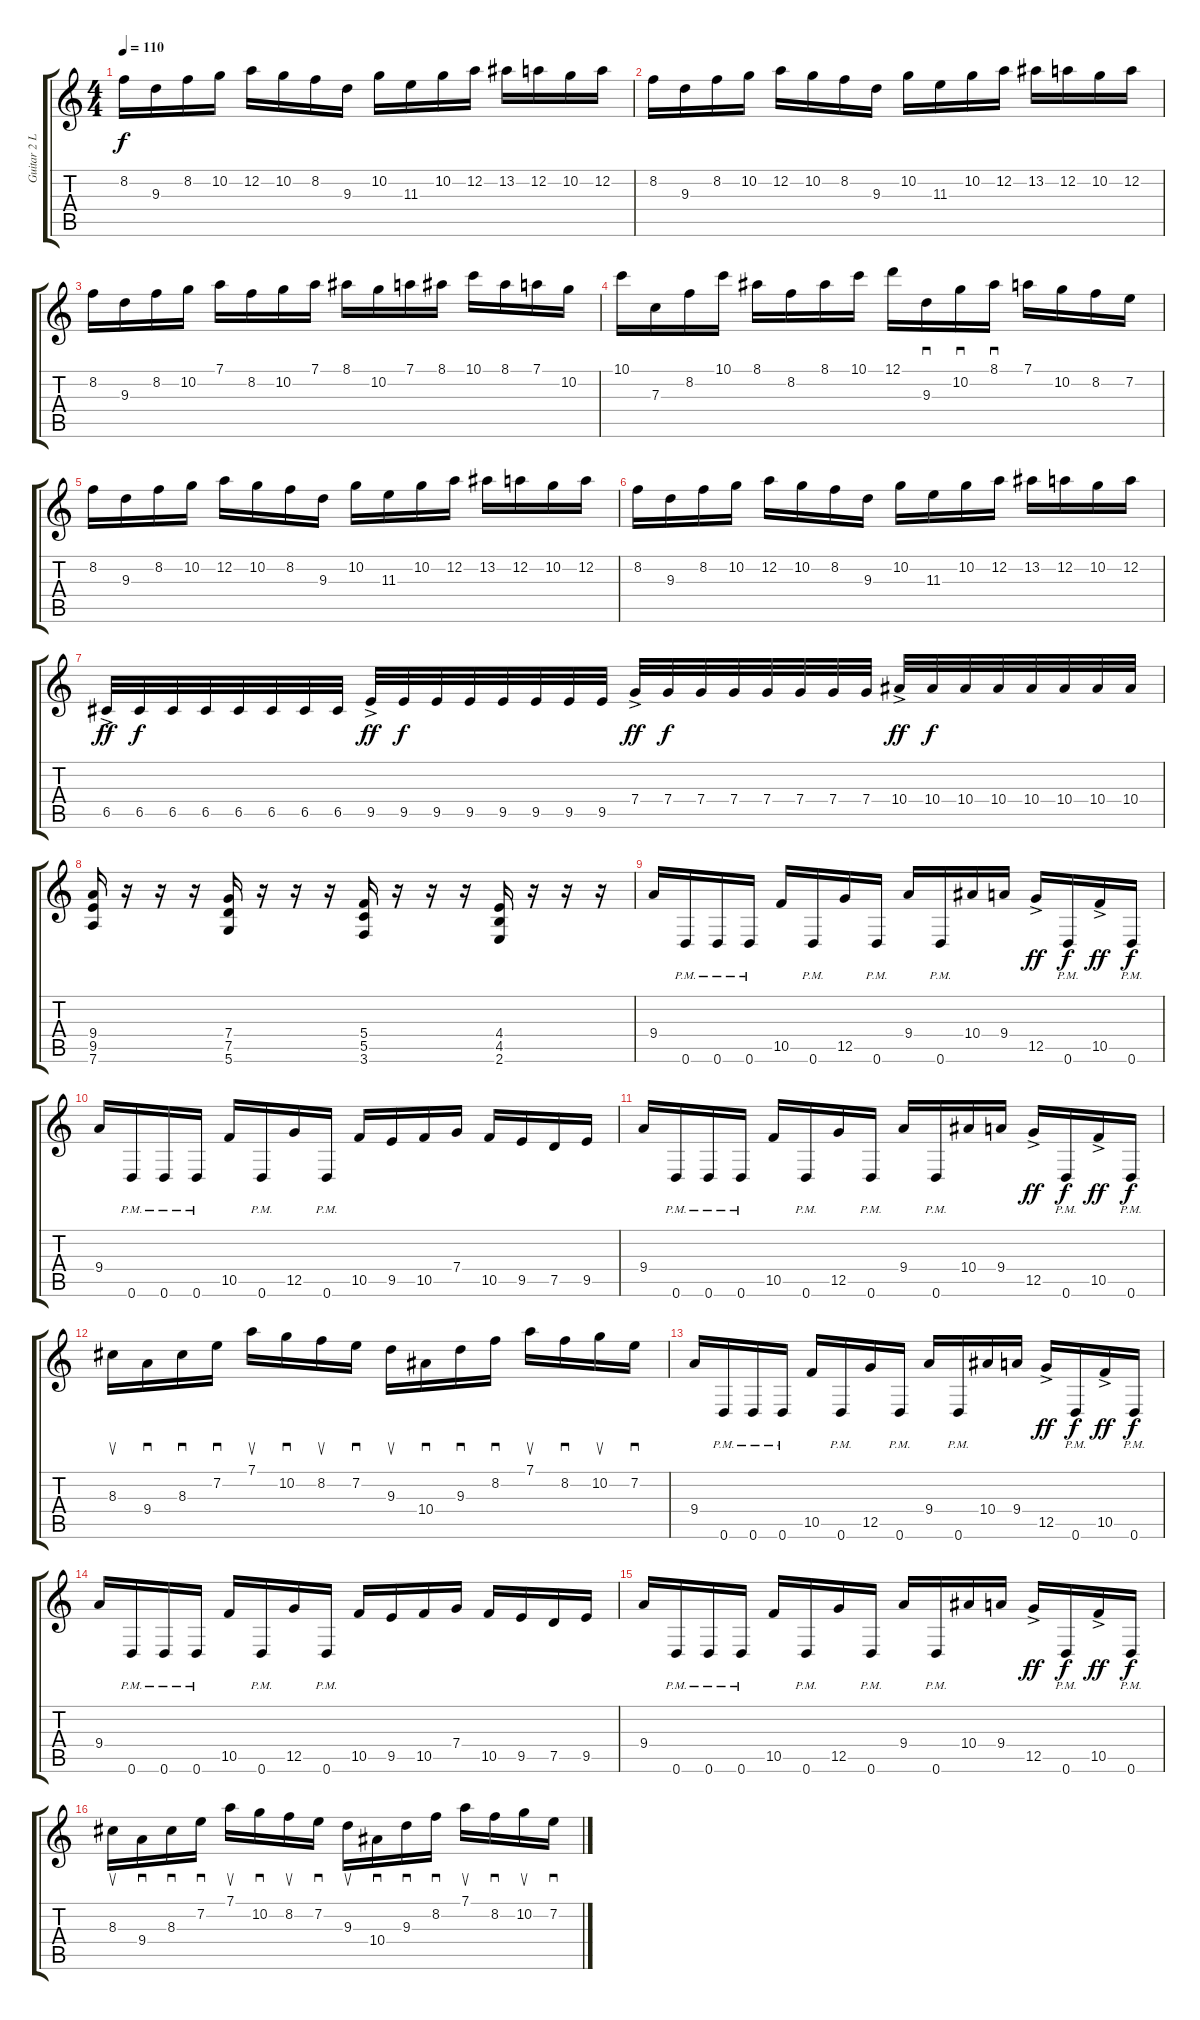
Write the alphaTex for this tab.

\track ("Guitar 2 Lead - Harmony" "Guitar 2 L") {instrument distortionguitar}
\staff {score tabs}
\tuning (D4 A3 F3 C3 G2 D2) {hide}
\ts (4 4)
\tempo 110
\clef g2
\ks c
8.2.16{dy f} 9.3.16 8.2.16 10.2.16 12.2.16 10.2.16 8.2.16 9.3.16 10.2.16 11.3.16 10.2.16 12.2.16 13.2.16 12.2.16 10.2.16 12.2.16 |
8.2.16 9.3.16 8.2.16 10.2.16 12.2.16 10.2.16 8.2.16 9.3.16 10.2.16 11.3.16 10.2.16 12.2.16 13.2.16 12.2.16 10.2.16 12.2.16 |
8.2.16 9.3.16 8.2.16 10.2.16 7.1.16 8.2.16 10.2.16 7.1.16 8.1.16 10.2.16 7.1.16 8.1.16 10.1.16 8.1.16 7.1.16 10.2.16 |
10.1.16 7.3.16 8.2.16 10.1.16 8.1.16 8.2.16 8.1.16 10.1.16 12.1.16 9.3.16{sd} 10.2.16{sd} 8.1.16{sd} 7.1.16 10.2.16 8.2.16 7.2.16 |
8.2.16 9.3.16 8.2.16 10.2.16 12.2.16 10.2.16 8.2.16 9.3.16 10.2.16 11.3.16 10.2.16 12.2.16 13.2.16 12.2.16 10.2.16 12.2.16 |
8.2.16 9.3.16 8.2.16 10.2.16 12.2.16 10.2.16 8.2.16 9.3.16 10.2.16 11.3.16 10.2.16 12.2.16 13.2.16 12.2.16 10.2.16 12.2.16 |
6.5{ac}.32{dy ff} 6.5.32{dy f} 6.5.32 6.5.32 6.5.32 6.5.32 6.5.32 6.5.32 9.5{ac}.32{dy ff} 9.5.32{dy f} 9.5.32 9.5.32 9.5.32 9.5.32 9.5.32 9.5.32 7.4{ac}.32{dy ff} 7.4.32{dy f} 7.4.32 7.4.32 7.4.32 7.4.32 7.4.32 7.4.32 10.4{ac}.32{dy ff} 10.4.32{dy f} 10.4.32 10.4.32 10.4.32 10.4.32 10.4.32 10.4.32 |
(9.4 9.5 7.6).16 r.16 r.16 r.16 (7.4 7.5 5.6).16 r.16 r.16 r.16 (5.4 5.5 3.6).16 r.16 r.16 r.16 (4.4 4.5 2.6).16 r.16 r.16 r.16 |
9.4.16 0.6{pm}.16 0.6{pm}.16 0.6{pm}.16 10.5.16 0.6{pm}.16 12.5.16 0.6{pm}.16 9.4.16 0.6{pm}.16 10.4.16 9.4.16 12.5{ac}.16{dy ff} 0.6{pm}.16{dy f} 10.5{ac}.16{dy ff} 0.6{pm}.16{dy f} |
9.4.16 0.6{pm}.16 0.6{pm}.16 0.6{pm}.16 10.5.16 0.6{pm}.16 12.5.16 0.6{pm}.16 10.5.16 9.5.16 10.5.16 7.4.16 10.5.16 9.5.16 7.5.16 9.5.16 |
9.4.16 0.6{pm}.16 0.6{pm}.16 0.6{pm}.16 10.5.16 0.6{pm}.16 12.5.16 0.6{pm}.16 9.4.16 0.6{pm}.16 10.4.16 9.4.16 12.5{ac}.16{dy ff} 0.6{pm}.16{dy f} 10.5{ac}.16{dy ff} 0.6{pm}.16{dy f} |
8.3.16{su} 9.4.16{sd} 8.3.16{sd} 7.2.16{sd} 7.1.16{su} 10.2.16{sd} 8.2.16{su} 7.2.16{sd} 9.3.16{su} 10.4.16{sd} 9.3.16{sd} 8.2.16{sd} 7.1.16{su} 8.2.16{sd} 10.2.16{su} 7.2.16{sd} |
9.4.16 0.6{pm}.16 0.6{pm}.16 0.6{pm}.16 10.5.16 0.6{pm}.16 12.5.16 0.6{pm}.16 9.4.16 0.6{pm}.16 10.4.16 9.4.16 12.5{ac}.16{dy ff} 0.6{pm}.16{dy f} 10.5{ac}.16{dy ff} 0.6{pm}.16{dy f} |
9.4.16 0.6{pm}.16 0.6{pm}.16 0.6{pm}.16 10.5.16 0.6{pm}.16 12.5.16 0.6{pm}.16 10.5.16 9.5.16 10.5.16 7.4.16 10.5.16 9.5.16 7.5.16 9.5.16 |
9.4.16 0.6{pm}.16 0.6{pm}.16 0.6{pm}.16 10.5.16 0.6{pm}.16 12.5.16 0.6{pm}.16 9.4.16 0.6{pm}.16 10.4.16 9.4.16 12.5{ac}.16{dy ff} 0.6{pm}.16{dy f} 10.5{ac}.16{dy ff} 0.6{pm}.16{dy f} |
8.3.16{su} 9.4.16{sd} 8.3.16{sd} 7.2.16{sd} 7.1.16{su} 10.2.16{sd} 8.2.16{su} 7.2.16{sd} 9.3.16{su} 10.4.16{sd} 9.3.16{sd} 8.2.16{sd} 7.1.16{su} 8.2.16{sd} 10.2.16{su} 7.2.16{sd}
